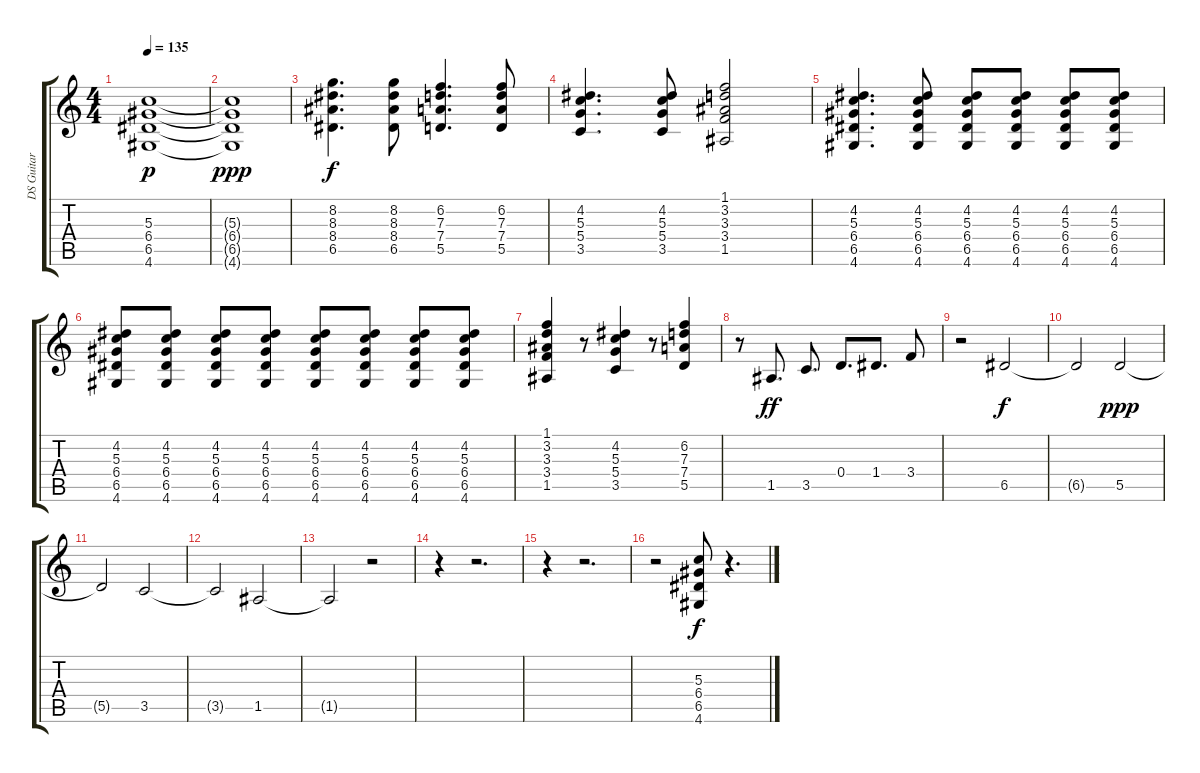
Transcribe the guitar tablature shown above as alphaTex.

\track ("DS Guitar 1" "DS Guitar ") {instrument distortionguitar}
\staff {score tabs}
\tuning (E4 B3 G3 D3 A2 E2) {hide}
\ts (4 4)
\tempo 135
\clef g2
\ks c
(5.3 6.4 6.5 4.6).1{dy p} |
(5.3{t} 6.4{t} 6.5{t} 4.6{t}).1{dy ppp} |
(8.2 8.3 8.4 6.5).4{d dy f} (8.2 8.3 8.4 6.5).8 (6.2 7.3 7.4 5.5).4{d} (6.2 7.3 7.4 5.5).8 |
(4.2 5.3 5.4 3.5).4{d} (4.2 5.3 5.4 3.5).8 (1.1 3.2 3.3 3.4 1.5).2 |
(4.2 5.3 6.4 6.5 4.6).4{d} (4.2 5.3 6.4 6.5 4.6).8 (4.2 5.3 6.4 6.5 4.6).8 (4.2 5.3 6.4 6.5 4.6).8 (4.2 5.3 6.4 6.5 4.6).8 (4.2 5.3 6.4 6.5 4.6).8 |
(4.2 5.3 6.4 6.5 4.6).8 (4.2 5.3 6.4 6.5 4.6).8 (4.2 5.3 6.4 6.5 4.6).8 (4.2 5.3 6.4 6.5 4.6).8 (4.2 5.3 6.4 6.5 4.6).8 (4.2 5.3 6.4 6.5 4.6).8 (4.2 5.3 6.4 6.5 4.6).8 (4.2 5.3 6.4 6.5 4.6).8 |
(1.1 3.2 3.3 3.4 1.5).4 r.8 (4.2 5.3 5.4 3.5).4 r.8 (6.2 7.3 7.4 5.5).4 |
r.8 1.5.8{d dy ff} 3.5.8{d} 0.4.8{d} 1.4.8{d} 3.4.8 |
r.2 6.5.2{dy f} |
6.5{t}.2 5.5.2{dy ppp} |
5.5{t}.2 3.5.2 |
3.5{t}.2 1.5.2 |
1.5{t}.2 r.2 |
r.4 r.2{d} |
r.4 r.2{d} |
r.2 (5.3 6.4 6.5 4.6).8{dy f} r.4{d}
